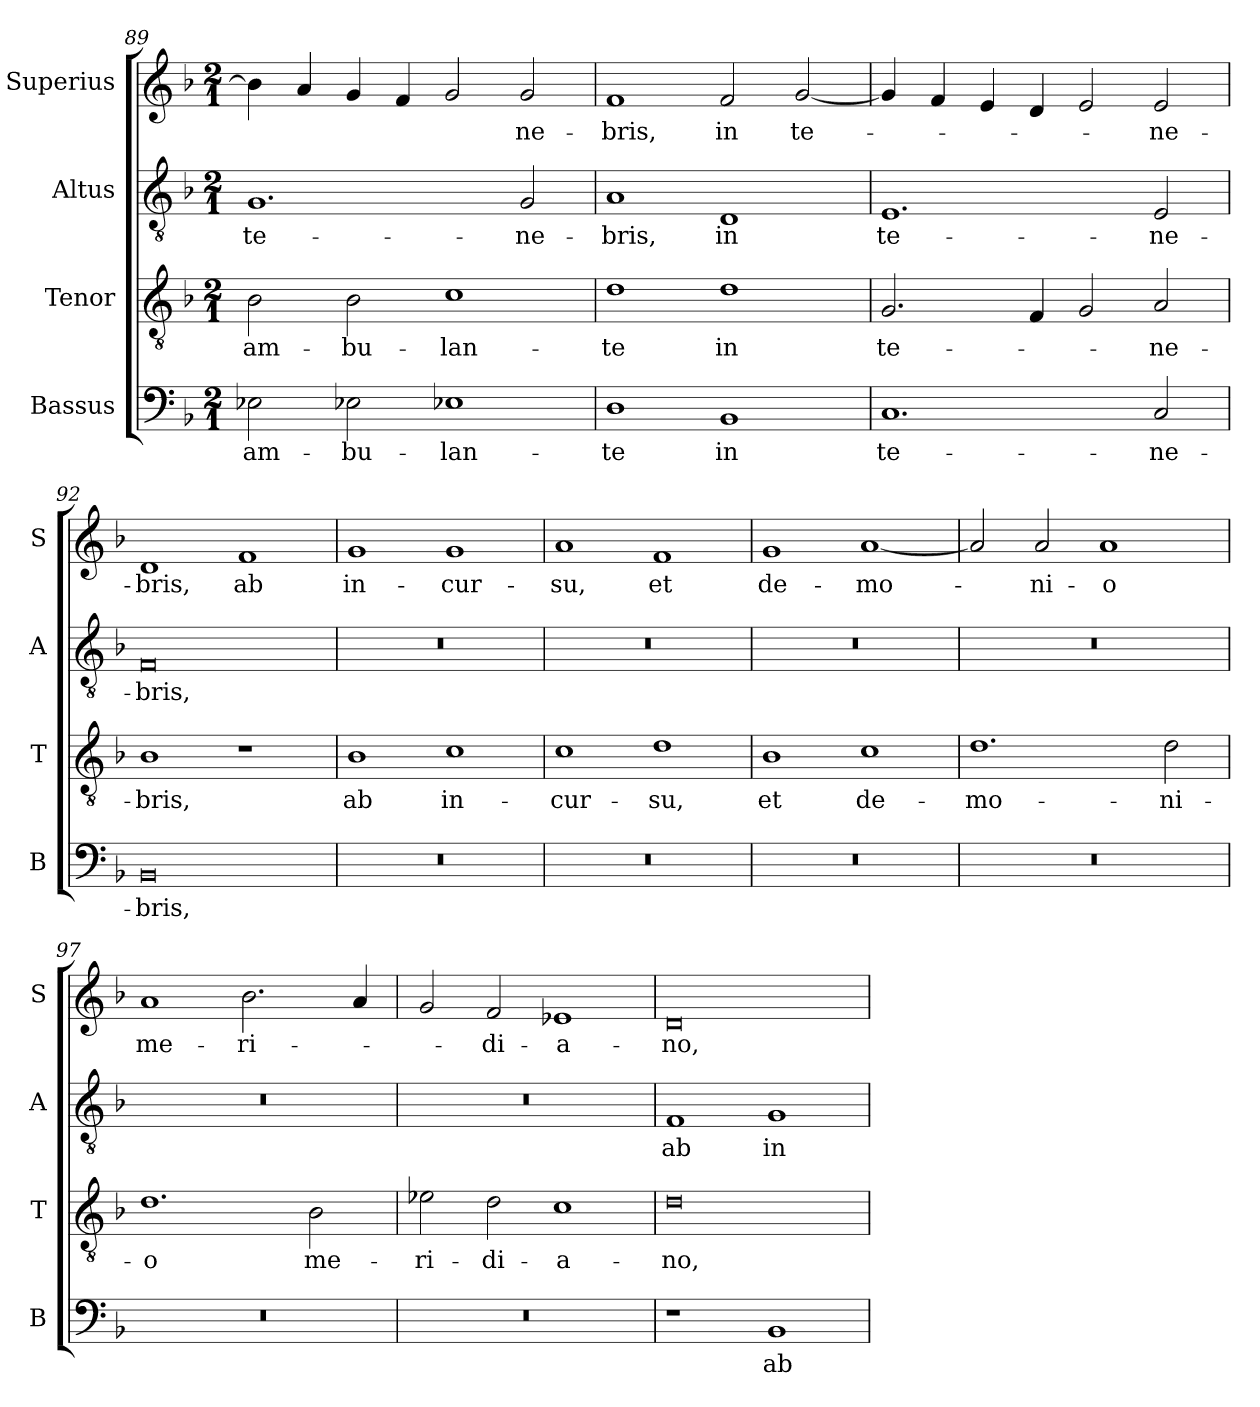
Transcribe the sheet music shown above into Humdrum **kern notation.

**kern	**text	**kern	**text	**kern	**text	**kern	**text
*part4	*part4	*part3	*part3	*part2	*part2	*part1	*part1
*staff4	*staff4	*staff3	*staff3	*staff2	*staff2	*staff1	*staff1
*I"Bassus	*	*I"Tenor	*	*I"Altus	*	*I"Superius	*
*I'B	*	*I'T	*	*I'A	*	*I'S	*
*clefF4	*	*clefGv2	*	*clefGv2	*	*clefG2	*
*k[b-]	*	*k[b-]	*	*k[b-]	*	*k[b-]	*
*M2/1	*	*M2/1	*	*M2/1	*	*M2/1	*
=89	=89	=89	=89	=89	=89	=89	=89
2E-X\	-am-	2B-\	-am-	1.G	te-	4b-\]	.
.	.	.	.	.	.	4a/	.
2E-X\	-bu-	2B-\	-bu-	.	.	4g/	.
.	.	.	.	.	.	4f/	.
1E-X	-lan-	1c	-lan-	.	.	2g/	.
.	.	.	.	2G/	-ne-	2g/	-ne-
=90	=90	=90	=90	=90	=90	=90	=90
1D	-te	1d	-te	1A	-bris,	1f	-bris,
1BB-	in	1d	in	1D	in	2f/	in
.	.	.	.	.	.	[2g/	te-
=91	=91	=91	=91	=91	=91	=91	=91
1.C	te-	2.G/	te-	1.E	te-	4g/]	.
.	.	.	.	.	.	4f/	.
.	.	.	.	.	.	4e/	.
.	.	4F/	.	.	.	4d/	.
.	.	2G/	.	.	.	2e/	.
2C/	-ne-	2A/	-ne-	2E/	-ne-	2e/	-ne-
=92	=92	=92	=92	=92	=92	=92	=92
0BB-	-bris,	1B-	-bris,	0F	-bris,	1d	-bris,
.	.	1r	.	.	.	1f	ab
=93	=93	=93	=93	=93	=93	=93	=93
0r	.	1B-	ab	0r	.	1g	in-
.	.	1c	in-	.	.	1g	-cur-
=94	=94	=94	=94	=94	=94	=94	=94
0r	.	1c	-cur-	0r	.	1a	-su,
.	.	1d	-su,	.	.	1f	et
=95	=95	=95	=95	=95	=95	=95	=95
0r	.	1B-	et	0r	.	1g	de-
.	.	1c	de-	.	.	[1a	-mo-
=96	=96	=96	=96	=96	=96	=96	=96
0r	.	1.d	-mo-	0r	.	2a/]	.
.	.	.	.	.	.	2a/	-ni-
.	.	.	.	.	.	1a	-o
.	.	2d\	-ni-	.	.	.	.
=97	=97	=97	=97	=97	=97	=97	=97
0r	.	1.d	-o	0r	.	1a	me-
.	.	.	.	.	.	2.b-\	-ri-
.	.	2B-\	me-	.	.	.	.
.	.	.	.	.	.	4a/	.
=98	=98	=98	=98	=98	=98	=98	=98
0r	.	2e-X\	-ri-	0r	.	2g/	.
.	.	2d\	-di-	.	.	2f/	-di-
.	.	1c	-a-	.	.	1e-X	-a-
=99	=99	=99	=99	=99	=99	=99	=99
1r	.	0d	-no,	1F	ab	0d	-no,
1BB-	ab	.	.	1G	in-	.	.
=	=	=	=	=	=	=	=
*-	*-	*-	*-	*-	*-	*-	*-
